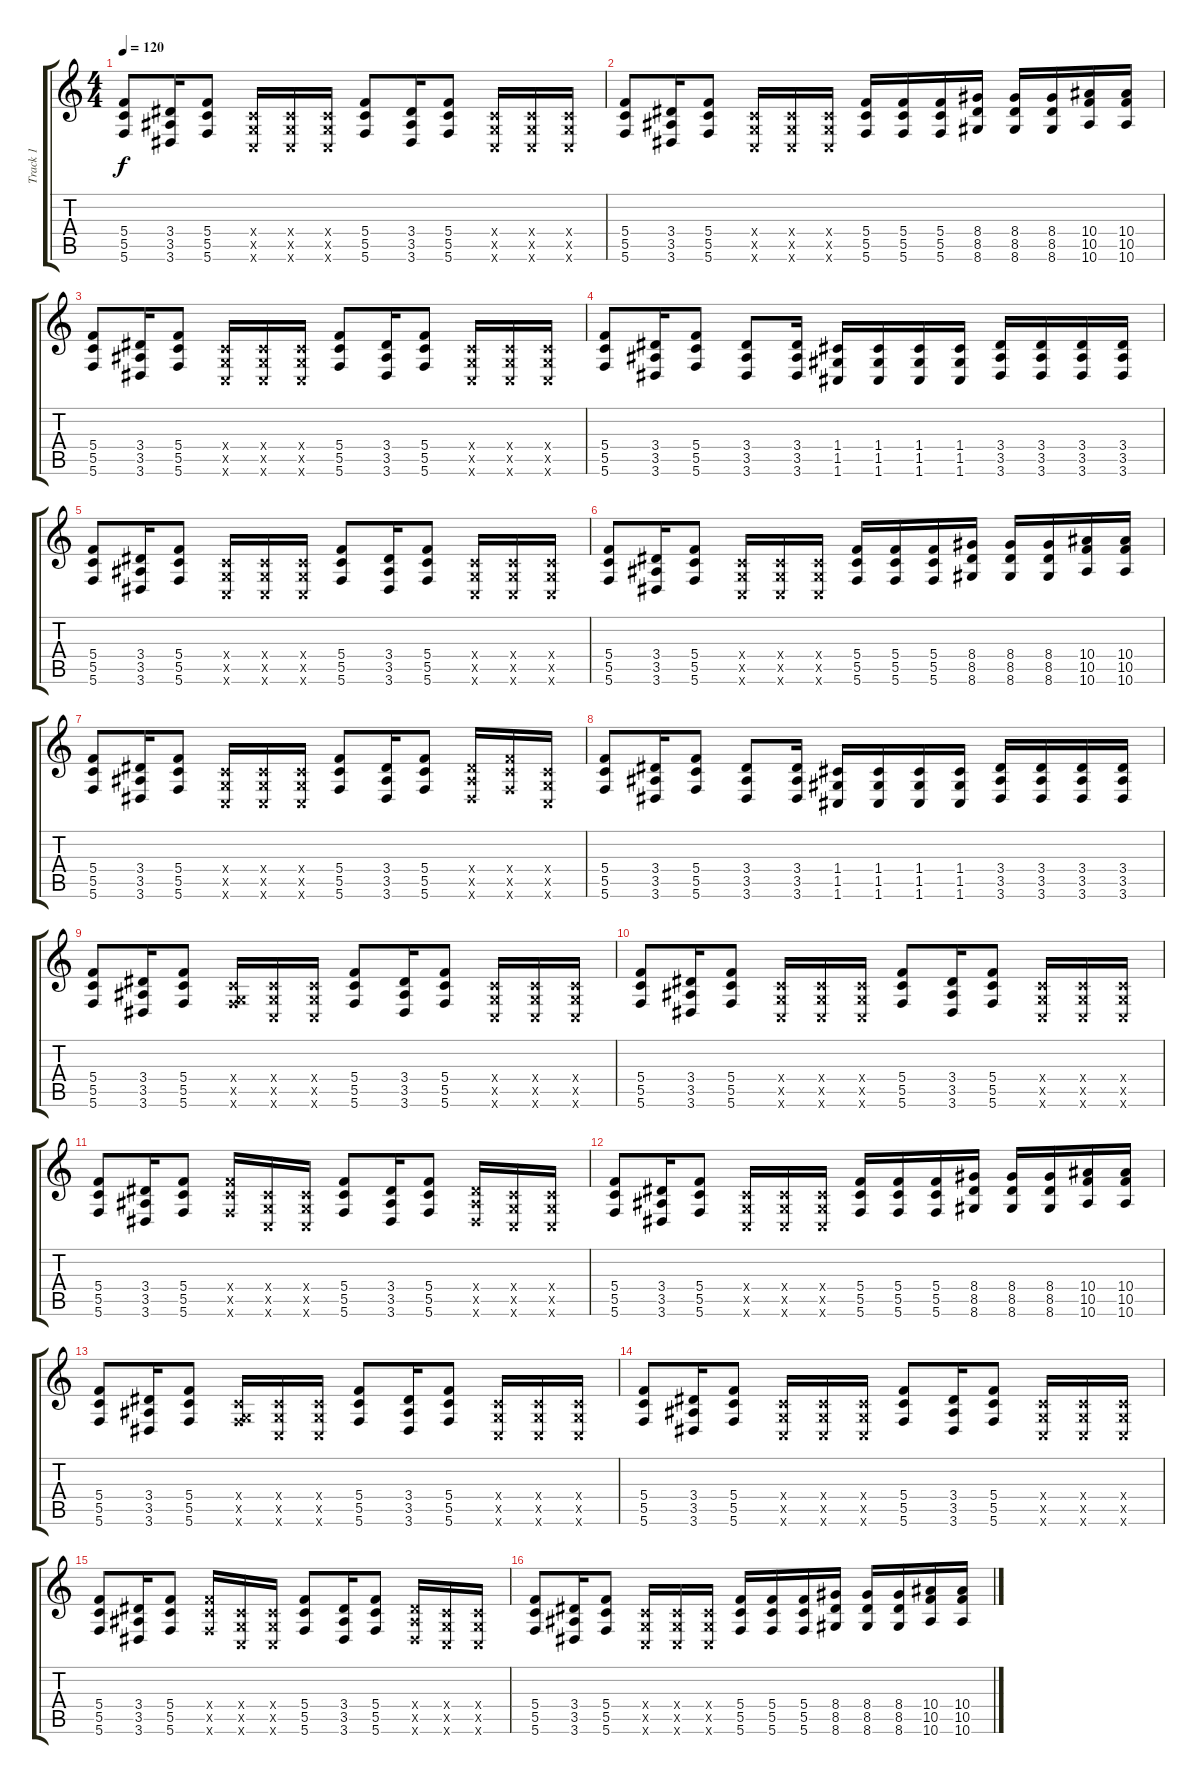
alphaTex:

\track ("Track 1" "Track 1") {instrument distortionguitar}
\staff {score tabs}
\tuning (D4 A3 F3 C3 G2 C2) {hide}
\ts (4 4)
\tempo 120
\clef g2
\ks c
(5.4 5.5 5.6).8{dy f instrument distortionguitar} (3.4 3.5 3.6).16 (5.4 5.5 5.6).8 (0.4{x} 0.5{x} 0.6{x}).16 (0.4{x} 0.5{x} 0.6{x}).16 (0.4{x} 0.5{x} 0.6{x}).16 (5.4 5.5 5.6).8 (3.4 3.5 3.6).16 (5.4 5.5 5.6).8 (0.4{x} 0.5{x} 0.6{x}).16 (0.4{x} 0.5{x} 0.6{x}).16 (0.4{x} 0.5{x} 0.6{x}).16 |
(5.4 5.5 5.6).8 (3.4 3.5 3.6).16 (5.4 5.5 5.6).8 (0.4{x} 0.5{x} 0.6{x}).16 (0.4{x} 0.5{x} 0.6{x}).16 (0.4{x} 0.5{x} 0.6{x}).16 (5.4 5.5 5.6).16 (5.4 5.5 5.6).16 (5.4 5.5 5.6).16 (8.4 8.5 8.6).16 (8.4 8.5 8.6).16 (8.4 8.5 8.6).16 (10.4 10.5 10.6).16 (10.4 10.5 10.6).16 |
(5.4 5.5 5.6).8 (3.4 3.5 3.6).16 (5.4 5.5 5.6).8 (0.4{x} 0.5{x} 0.6{x}).16 (0.4{x} 0.5{x} 0.6{x}).16 (0.4{x} 0.5{x} 0.6{x}).16 (5.4 5.5 5.6).8 (3.4 3.5 3.6).16 (5.4 5.5 5.6).8 (0.4{x} 0.5{x} 0.6{x}).16 (0.4{x} 0.5{x} 0.6{x}).16 (0.4{x} 0.5{x} 0.6{x}).16 |
(5.4 5.5 5.6).8 (3.4 3.5 3.6).16 (5.4 5.5 5.6).8 (3.4 3.5 3.6).8 (3.4 3.5 3.6).16 (1.4 1.5 1.6).16 (1.4 1.5 1.6).16 (1.4 1.5 1.6).16 (1.4 1.5 1.6).16 (3.4 3.5 3.6).16 (3.4 3.5 3.6).16 (3.4 3.5 3.6).16 (3.4 3.5 3.6).16 |
(5.4 5.5 5.6).8 (3.4 3.5 3.6).16 (5.4 5.5 5.6).8 (0.4{x} 0.5{x} 0.6{x}).16 (0.4{x} 0.5{x} 0.6{x}).16 (0.4{x} 0.5{x} 0.6{x}).16 (5.4 5.5 5.6).8 (3.4 3.5 3.6).16 (5.4 5.5 5.6).8 (0.4{x} 0.5{x} 0.6{x}).16 (0.4{x} 0.5{x} 0.6{x}).16 (0.4{x} 0.5{x} 0.6{x}).16 |
(5.4 5.5 5.6).8 (3.4 3.5 3.6).16 (5.4 5.5 5.6).8 (0.4{x} 0.5{x} 0.6{x}).16 (0.4{x} 0.5{x} 0.6{x}).16 (0.4{x} 0.5{x} 0.6{x}).16 (5.4 5.5 5.6).16 (5.4 5.5 5.6).16 (5.4 5.5 5.6).16 (8.4 8.5 8.6).16 (8.4 8.5 8.6).16 (8.4 8.5 8.6).16 (10.4 10.5 10.6).16 (10.4 10.5 10.6).16 |
(5.4 5.5 5.6).8 (3.4 3.5 3.6).16 (5.4 5.5 5.6).8 (0.4{x} 0.5{x} 0.6{x}).16 (0.4{x} 0.5{x} 0.6{x}).16 (0.4{x} 0.5{x} 0.6{x}).16 (5.4 5.5 5.6).8 (3.4 3.5 3.6).16 (5.4 5.5 5.6).8 (3.4{x} 3.5{x} 3.6{x}).16 (5.4{x} 5.5{x} 5.6{x}).16 (0.4{x} 0.5{x} 0.6{x}).16 |
(5.4 5.5 5.6).8 (3.4 3.5 3.6).16 (5.4 5.5 5.6).8 (3.4 3.5 3.6).8 (3.4 3.5 3.6).16 (1.4 1.5 1.6).16 (1.4 1.5 1.6).16 (1.4 1.5 1.6).16 (1.4 1.5 1.6).16 (3.4 3.5 3.6).16 (3.4 3.5 3.6).16 (3.4 3.5 3.6).16 (3.4 3.5 3.6).16 |
(5.4 5.5 5.6).8 (3.4 3.5 3.6).16 (5.4 5.5 5.6).8 (0.4{x} 0.5{x} 5.6{x}).16 (0.4{x} 0.5{x} 0.6{x}).16 (0.4{x} 0.5{x} 0.6{x}).16 (5.4 5.5 5.6).8 (3.4 3.5 3.6).16 (5.4 5.5 5.6).8 (0.4{x} 0.5{x} 0.6{x}).16 (0.4{x} 0.5{x} 0.6{x}).16 (0.4{x} 0.5{x} 0.6{x}).16 |
(5.4 5.5 5.6).8 (3.4 3.5 3.6).16 (5.4 5.5 5.6).8 (0.4{x} 0.5{x} 0.6{x}).16 (0.4{x} 0.5{x} 0.6{x}).16 (0.4{x} 0.5{x} 0.6{x}).16 (5.4 5.5 5.6).8 (3.4 3.5 3.6).16 (5.4 5.5 5.6).8 (0.4{x} 0.5{x} 0.6{x}).16 (0.4{x} 0.5{x} 0.6{x}).16 (0.4{x} 0.5{x} 0.6{x}).16 |
(5.4 5.5 5.6).8 (3.4 3.5 3.6).16 (5.4 5.5 5.6).8 (5.4{x} 5.5{x} 5.6{x}).16 (0.4{x} 0.5{x} 0.6{x}).16 (0.4{x} 0.5{x} 0.6{x}).16 (5.4 5.5 5.6).8 (3.4 3.5 3.6).16 (5.4 5.5 5.6).8 (3.4{x} 3.5{x} 3.6{x}).16 (0.4{x} 0.5{x} 0.6{x}).16 (0.4{x} 0.5{x} 0.6{x}).16 |
(5.4 5.5 5.6).8 (3.4 3.5 3.6).16 (5.4 5.5 5.6).8 (0.4{x} 0.5{x} 0.6{x}).16 (0.4{x} 0.5{x} 0.6{x}).16 (0.4{x} 0.5{x} 0.6{x}).16 (5.4 5.5 5.6).16 (5.4 5.5 5.6).16 (5.4 5.5 5.6).16 (8.4 8.5 8.6).16 (8.4 8.5 8.6).16 (8.4 8.5 8.6).16 (10.4 10.5 10.6).16 (10.4 10.5 10.6).16 |
(5.4 5.5 5.6).8 (3.4 3.5 3.6).16 (5.4 5.5 5.6).8 (0.4{x} 0.5{x} 5.6{x}).16 (0.4{x} 0.5{x} 0.6{x}).16 (0.4{x} 0.5{x} 0.6{x}).16 (5.4 5.5 5.6).8 (3.4 3.5 3.6).16 (5.4 5.5 5.6).8 (0.4{x} 0.5{x} 0.6{x}).16 (0.4{x} 0.5{x} 0.6{x}).16 (0.4{x} 0.5{x} 0.6{x}).16 |
(5.4 5.5 5.6).8 (3.4 3.5 3.6).16 (5.4 5.5 5.6).8 (0.4{x} 0.5{x} 0.6{x}).16 (0.4{x} 0.5{x} 0.6{x}).16 (0.4{x} 0.5{x} 0.6{x}).16 (5.4 5.5 5.6).8 (3.4 3.5 3.6).16 (5.4 5.5 5.6).8 (0.4{x} 0.5{x} 0.6{x}).16 (0.4{x} 0.5{x} 0.6{x}).16 (0.4{x} 0.5{x} 0.6{x}).16 |
(5.4 5.5 5.6).8 (3.4 3.5 3.6).16 (5.4 5.5 5.6).8 (5.4{x} 5.5{x} 5.6{x}).16 (0.4{x} 0.5{x} 0.6{x}).16 (0.4{x} 0.5{x} 0.6{x}).16 (5.4 5.5 5.6).8 (3.4 3.5 3.6).16 (5.4 5.5 5.6).8 (3.4{x} 3.5{x} 3.6{x}).16 (0.4{x} 0.5{x} 0.6{x}).16 (0.4{x} 0.5{x} 0.6{x}).16 |
(5.4 5.5 5.6).8 (3.4 3.5 3.6).16 (5.4 5.5 5.6).8 (0.4{x} 0.5{x} 0.6{x}).16 (0.4{x} 0.5{x} 0.6{x}).16 (0.4{x} 0.5{x} 0.6{x}).16 (5.4 5.5 5.6).16 (5.4 5.5 5.6).16 (5.4 5.5 5.6).16 (8.4 8.5 8.6).16 (8.4 8.5 8.6).16 (8.4 8.5 8.6).16 (10.4 10.5 10.6).16 (10.4 10.5 10.6).16
